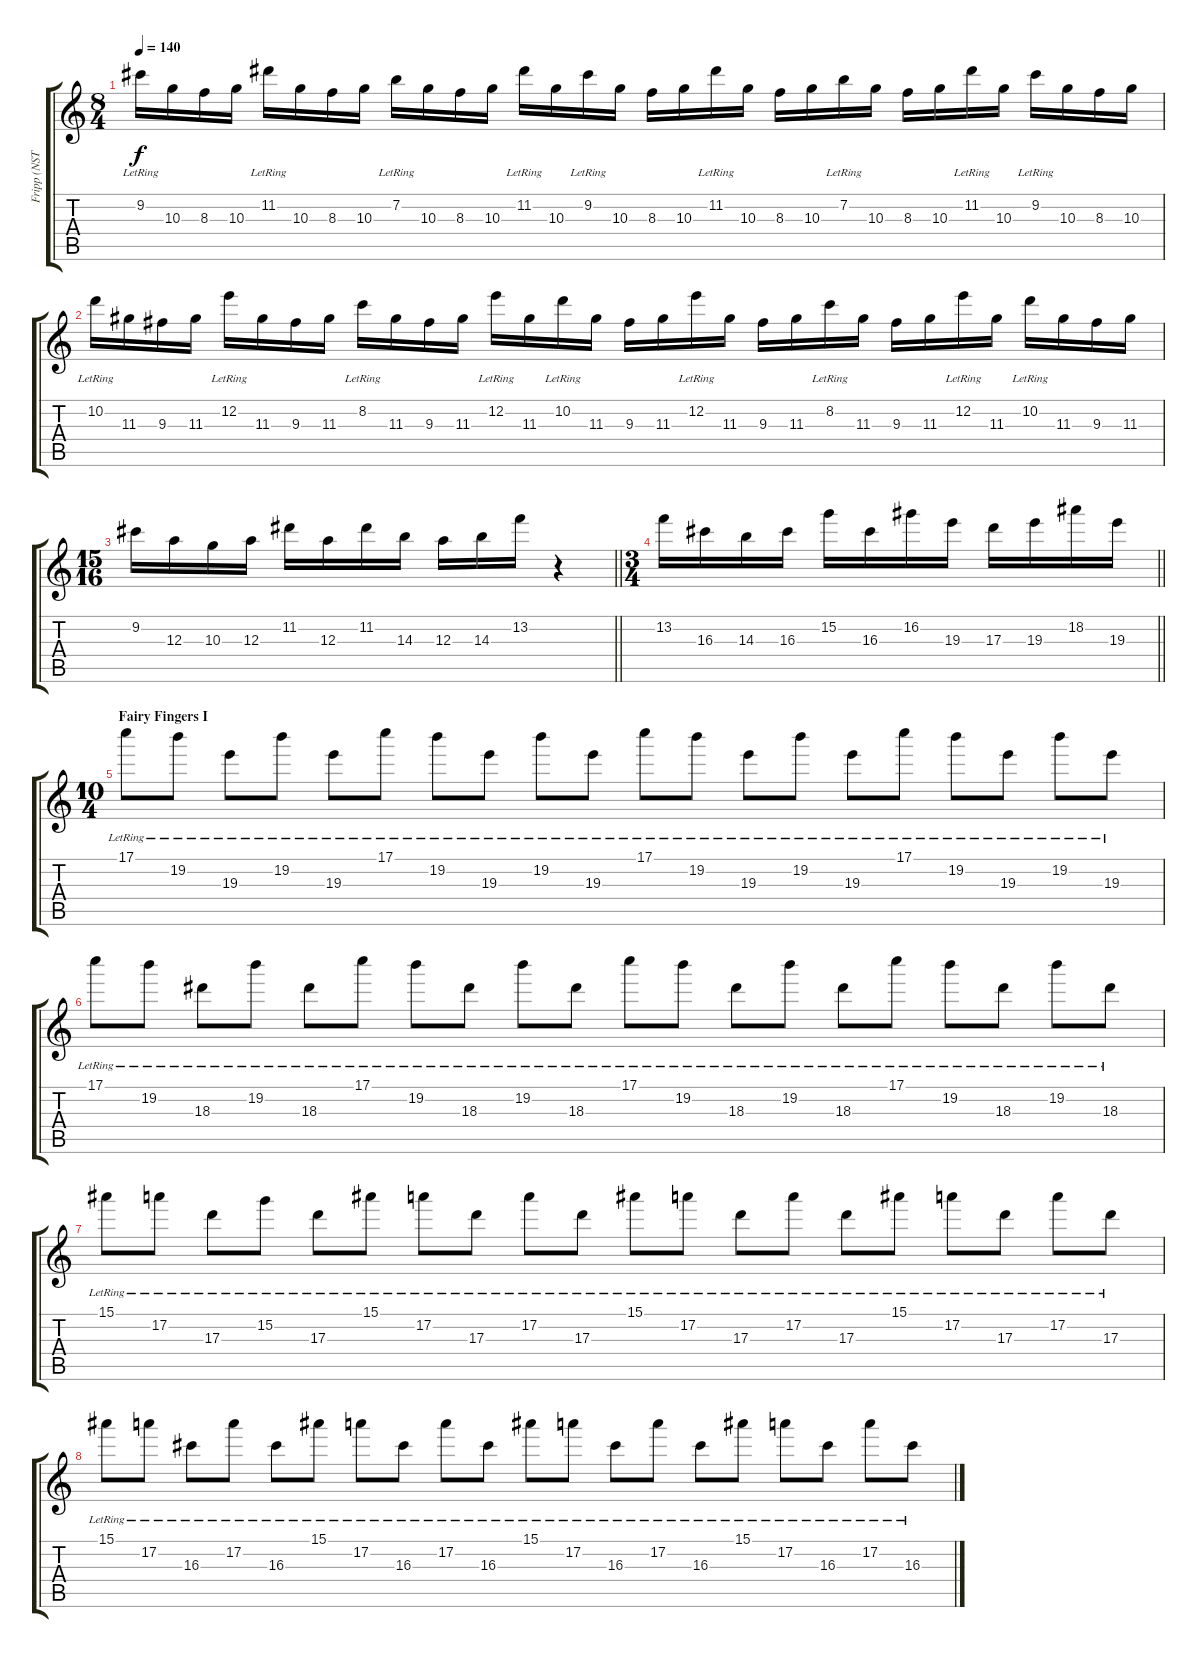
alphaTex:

\track ("Fripp (NST)" "Fripp (NST") {instrument electricguitarclean}
\staff {score tabs}
\tuning (G4 E4 A3 D3 G2 C2) {hide}
\ts (8 4)
\tempo 140
\clef g2
\ks c
9.2{lr}.16{dy f} 10.3.16 8.3.16 10.3.16 11.2{lr}.16 10.3.16 8.3.16 10.3.16 7.2{lr}.16 10.3.16 8.3.16 10.3.16 11.2{lr}.16 10.3.16 9.2{lr}.16 10.3.16 8.3.16 10.3.16 11.2{lr}.16 10.3.16 8.3.16 10.3.16 7.2{lr}.16 10.3.16 8.3.16 10.3.16 11.2{lr}.16 10.3.16 9.2{lr}.16 10.3.16 8.3.16 10.3.16 |
10.2{lr}.16 11.3.16 9.3.16 11.3.16 12.2{lr}.16 11.3.16 9.3.16 11.3.16 8.2{lr}.16 11.3.16 9.3.16 11.3.16 12.2{lr}.16 11.3.16 10.2{lr}.16 11.3.16 9.3.16 11.3.16 12.2{lr}.16 11.3.16 9.3.16 11.3.16 8.2{lr}.16 11.3.16 9.3.16 11.3.16 12.2{lr}.16 11.3.16 10.2{lr}.16 11.3.16 9.3.16 11.3.16 |
\ts (15 16)
\barLineRight lightlight
9.2.16 12.3.16 10.3.16 12.3.16 11.2.16 12.3.16 11.2.16 14.3.16 12.3.16 14.3.16 13.2.16 r.4 |
\ts (3 4)
\barLineRight lightlight
13.2.16 16.3.16 14.3.16 16.3.16 15.2.16 16.3.16 16.2.16 19.3.16 17.3.16 19.3.16 18.2.16 19.3.16 |
\ts (10 4)
\section ("" "Fairy Fingers I")
17.1{lr}.8 19.2{lr}.8 19.3{lr}.8 19.2{lr}.8 19.3{lr}.8 17.1{lr}.8 19.2{lr}.8 19.3{lr}.8 19.2{lr}.8 19.3{lr}.8 17.1{lr}.8 19.2{lr}.8 19.3{lr}.8 19.2{lr}.8 19.3{lr}.8 17.1{lr}.8 19.2{lr}.8 19.3{lr}.8 19.2{lr}.8 19.3{lr}.8 |
17.1{lr}.8 19.2{lr}.8 18.3{lr}.8 19.2{lr}.8 18.3{lr}.8 17.1{lr}.8 19.2{lr}.8 18.3{lr}.8 19.2{lr}.8 18.3{lr}.8 17.1{lr}.8 19.2{lr}.8 18.3{lr}.8 19.2{lr}.8 18.3{lr}.8 17.1{lr}.8 19.2{lr}.8 18.3{lr}.8 19.2{lr}.8 18.3{lr}.8 |
15.1{lr}.8 17.2{lr}.8 17.3{lr}.8 15.2{lr}.8 17.3{lr}.8 15.1{lr}.8 17.2{lr}.8 17.3{lr}.8 17.2{lr}.8 17.3{lr}.8 15.1{lr}.8 17.2{lr}.8 17.3{lr}.8 17.2{lr}.8 17.3{lr}.8 15.1{lr}.8 17.2{lr}.8 17.3{lr}.8 17.2{lr}.8 17.3{lr}.8 |
15.1{lr}.8 17.2{lr}.8 16.3{lr}.8 17.2{lr}.8 16.3{lr}.8 15.1{lr}.8 17.2{lr}.8 16.3{lr}.8 17.2{lr}.8 16.3{lr}.8 15.1{lr}.8 17.2{lr}.8 16.3{lr}.8 17.2{lr}.8 16.3{lr}.8 15.1{lr}.8 17.2{lr}.8 16.3{lr}.8 17.2{lr}.8 16.3{lr}.8
